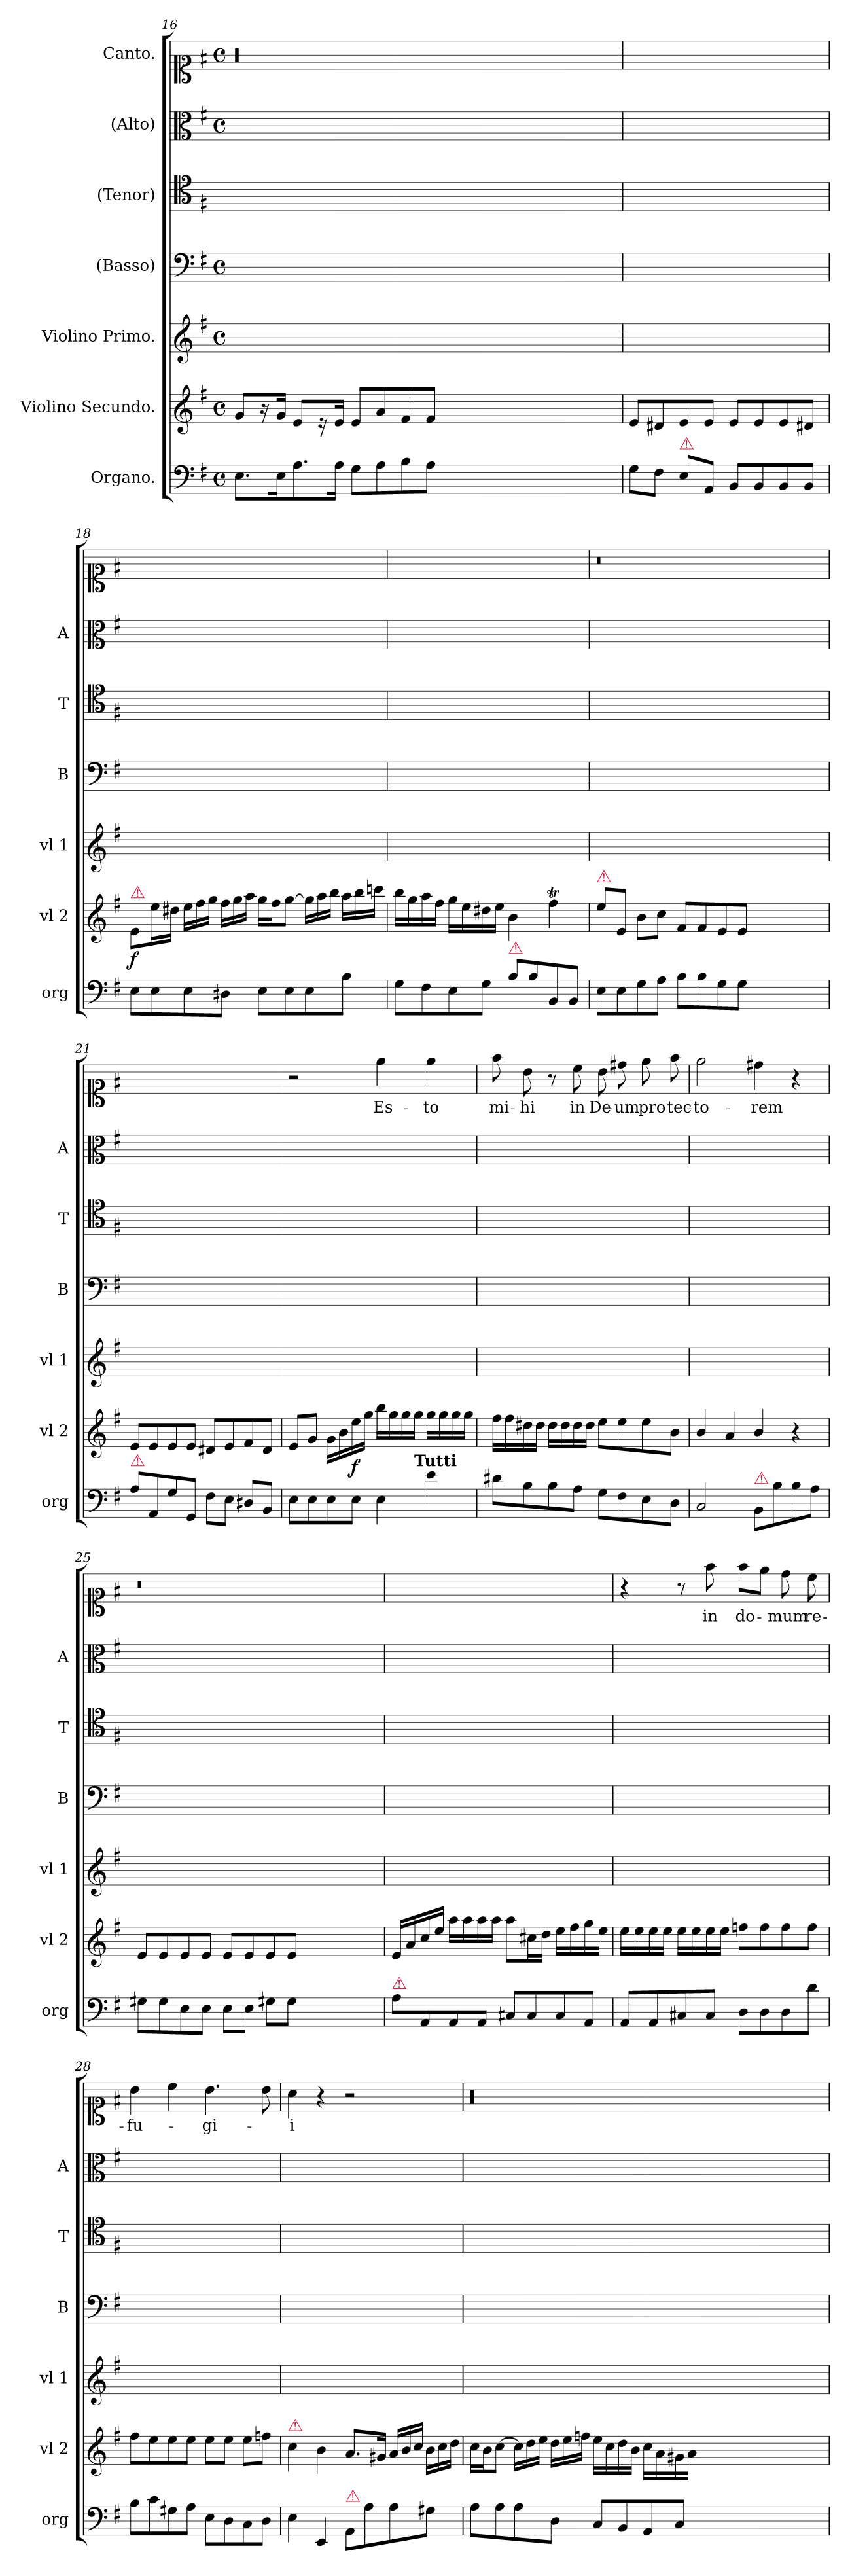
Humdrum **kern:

**kern	**kern	**dynam	**kern	**kern	**kern	**kern	**kern	**text
*part7	*part6	*part6	*part5	*part4	*part3	*part2	*part1	*part1
*staff7	*staff6	*staff6	*staff5	*staff4	*staff3	*staff2	*staff1	*staff1
*I"Organo.	*I"Violino Secundo.	*	*I"Violino Primo.	*I"(Basso)	*I"(Tenor)	*I"(Alto)	*I"Canto.	*
*I'org	*I'vl 2	*	*I'vl 1	*I'B	*I'T	*I'A	*	*
*clefF4	*clefG2	*	*clefG2	*clefF4	*clefC4	*clefC3	*clefC1	*
*k[f#]	*k[f#]	*	*k[f#]	*k[f#]	*k[f#]	*k[f#]	*k[f#]	*
*G:	*G:	*	*G:	*G:	*G:	*G:	*G:	*
*M4/4	*M4/4	*	*M4/4	*M4/4	*	*M4/4	*M4/4	*
*met(c)	*met(c)	*	*met(c)	*met(c)	*	*met(c)	*met(c)	*
=16	=16	=16	=16	=16	=16	=16	=16	=16
8.E\L	8g/L	.	1ryy	1ryy	1ryy	1ryy	00r	.
.	16r	.	.	.	.	.	.	.
16E\K	16g/Jk	.	.	.	.	.	.	.
8.A\	8e/L	.	.	.	.	.	.	.
.	16r	.	.	.	.	.	.	.
16A\Jk	16e/Jk	.	.	.	.	.	.	.
8G\L	8e/L	.	.	.	.	.	.	.
8A\	8a/	.	.	.	.	.	.	.
8B\	8f#/	.	.	.	.	.	.	.
8A\J	8f#/J	.	.	.	.	.	.	.
0.ryy	0.ryy	.	0.ryy	0.ryy	0.ryy	0.ryy	.	.
=17	=17	=17	=17	=17	=17	=17	=17	=17
8G\L	8e/L	.	1ryy	1ryy	1ryy	1ryy	1ryy	.
8F#\J	8d#X/	.	.	.	.	.	.	.
!LO:TX:a:color=crimson:t=⚠	!	!	!	!	!	!	!	!
8E\L	8e/	.	.	.	.	.	.	.
8AA/J	8e/J	.	.	.	.	.	.	.
8BB/L	8e/L	.	.	.	.	.	.	.
8BB/	8e/	.	.	.	.	.	.	.
8BB/	8e/	.	.	.	.	.	.	.
8BB/J	8d#X/J	.	.	.	.	.	.	.
=18	=18	=18	=18	=18	=18	=18	=18	=18
!	!LO:TX:a:color=crimson:t=⚠	!	!	!	!	!	!	!
!	!	!LO:DY:b	!	!	!	!	!	!
8E\L	8e/L	f.	1ryy	1ryy	1ryy	1ryy	1ryy	.
8E\	16ee\L	.	.	.	.	.	.	.
.	16dd#X\JJ	.	.	.	.	.	.	.
*	*Xtuplet	*	*	*	*	*	*	*
8E\	24ee\LL	.	.	.	.	.	.	.
.	24ff#\	.	.	.	.	.	.	.
.	24gg\JJ	.	.	.	.	.	.	.
8D#X\J	24ff#\LL	.	.	.	.	.	.	.
.	24gg\	.	.	.	.	.	.	.
.	24aa\JJ	.	.	.	.	.	.	.
8E\L	16gg\LL	.	.	.	.	.	.	.
.	16ff#\J	.	.	.	.	.	.	.
8E\	[8gg\J	.	.	.	.	.	.	.
8E\	24gg\LL]	.	.	.	.	.	.	.
.	24aa\	.	.	.	.	.	.	.
.	24bb\JJ	.	.	.	.	.	.	.
8B\J	24aa\LL	.	.	.	.	.	.	.
.	24bb\	.	.	.	.	.	.	.
.	24cccn\JJ	.	.	.	.	.	.	.
=19	=19	=19	=19	=19	=19	=19	=19	=19
8G\L	16bb\LL	.	1ryy	1ryy	1ryy	1ryy	1ryy	.
.	16gg\	.	.	.	.	.	.	.
8F#\	16aa\	.	.	.	.	.	.	.
.	16ff#\JJ	.	.	.	.	.	.	.
8E\	16gg\LL	.	.	.	.	.	.	.
.	16ee\	.	.	.	.	.	.	.
8G\J	16dd#X\	.	.	.	.	.	.	.
.	16ee\JJ	.	.	.	.	.	.	.
!LO:TX:a:color=crimson:t=⚠	!	!	!	!	!	!	!	!
8B\L	4b\	.	.	.	.	.	.	.
8B\	.	.	.	.	.	.	.	.
8BB/	4ff#t\	.	.	.	.	.	.	.
8BB/J	.	.	.	.	.	.	.	.
=20	=20	=20	=20	=20	=20	=20	=20	=20
!	!LO:TX:a:color=crimson:t=⚠	!	!	!	!	!	!	!
8E\L	8ee\L	.	1ryy	1ryy	1ryy	1ryy	0r	.
8E\	8e/J	.	.	.	.	.	.	.
8G\	8b\L	.	.	.	.	.	.	.
8A\J	8cc\J	.	.	.	.	.	.	.
8B\L	8f#/L	.	.	.	.	.	.	.
8B\	8f#/	.	.	.	.	.	.	.
8G\	8e/	.	.	.	.	.	.	.
8G\J	8e/J	.	.	.	.	.	.	.
1ryy	1ryy	.	1ryy	1ryy	1ryy	1ryy	.	.
=21	=21	=21	=21	=21	=21	=21	=21	=21
!LO:TX:a:color=crimson:t=⚠	!	!	!	!	!	!	!	!
8A\L	8e/L	.	1ryy	1ryy	1ryy	1ryy	1ryy	.
8AA/	8e/	.	.	.	.	.	.	.
8G\	8e/	.	.	.	.	.	.	.
8GG/J	8e/J	.	.	.	.	.	.	.
8F#\L	8d#X/L	.	.	.	.	.	.	.
8E\J	8e/	.	.	.	.	.	.	.
8D#X/L	8f#/	.	.	.	.	.	.	.
8BB/J	8d#/J	.	.	.	.	.	.	.
=22	=22	=22-	=22	=22	=22	=22	=22-	=22-
*^	*	*	*	*	*	*	*	*
8E\L	2ryy	8e/L	.	1ryy	1ryy	1ryy	1ryy	2r	.
8E\	.	8g/J	.	.	.	.	.	.	.
8E\	.	16g\LL	.	.	.	.	.	.	.
.	.	16b\	.	.	.	.	.	.	.
!	!	!	!LO:DY:b	!	!	!	!	!	!
8E\J	.	16ee\	f.	.	.	.	.	.	.
.	.	16gg\JJ	.	.	.	.	.	.	.
4E\	8.ryy	16bb\LL	.	.	.	.	.	4ee\	Es-
.	.	16gg\	.	.	.	.	.	.	.
.	.	16gg\	.	.	.	.	.	.	.
!	!LO:TX:a:B:t=Tutti	!	!	!	!	!	!	!	!
.	4ryy	16gg\JJ	.	.	.	.	.	.	.
4e\	.	16gg\LL	.	.	.	.	.	4ee\	-to
.	.	16gg\	.	.	.	.	.	.	.
.	.	16gg\	.	.	.	.	.	.	.
.	16ryy	16gg\JJ	.	.	.	.	.	.	.
*v	*v	*	*	*	*	*	*	*	*
=23	=23	=23	=23	=23	=23	=23	=23	=23
8d#X\L	16ff#\LL	.	1ryy	1ryy	1ryy	1ryy	8ff#\	mi-
.	16ff#\	.	.	.	.	.	.	.
8B\	16dd#X\	.	.	.	.	.	8b\	-hi
.	16dd#\JJ	.	.	.	.	.	.	.
8B\	16dd#\LL	.	.	.	.	.	8r	.
.	16dd#\	.	.	.	.	.	.	.
8A\J	16dd#\	.	.	.	.	.	8cc\	in
.	16dd#\JJ	.	.	.	.	.	.	.
8G\L	8ee\L	.	.	.	.	.	8b\	De-
8F#\	8ee\	.	.	.	.	.	8dd#X\	-um
8E\	8ee\	.	.	.	.	.	8ee\	pro-
8D\J	8b\J	.	.	.	.	.	8ff#\	-tec-
=24	=24	=24	=24	=24	=24	=24	=24	=24
2C/	4b/	.	1ryy	1ryy	1ryy	1ryy	2ee\	-to-
.	4a/	.	.	.	.	.	.	.
!LO:TX:a:color=crimson:t=⚠	!	!	!	!	!	!	!	!
8BB/L	4b/	.	.	.	.	.	4dd#X\	-rem
8B\	.	.	.	.	.	.	.	.
8B\	4r	.	.	.	.	.	4r	.
8A\J	.	.	.	.	.	.	.	.
=25	=25	=25	=25	=25	=25	=25	=25	=25
8G#X\L	8e/L	.	1ryy	1ryy	1ryy	1ryy	0r	.
8G#\	8e/	.	.	.	.	.	.	.
8E\	8e/	.	.	.	.	.	.	.
8E\J	8e/J	.	.	.	.	.	.	.
8E\L	8e/L	.	.	.	.	.	.	.
8E\J	8e/	.	.	.	.	.	.	.
8G#X\L	8e/	.	.	.	.	.	.	.
8G#\J	8e/J	.	.	.	.	.	.	.
1ryy	1ryy	.	1ryy	1ryy	1ryy	1ryy	.	.
=26	=26	=26	=26	=26	=26	=26	=26	=26
!LO:TX:a:color=crimson:t=⚠	!	!	!	!	!	!	!	!
8A\L	16e/LL	.	1ryy	1ryy	1ryy	1ryy	1ryy	.
.	16a/	.	.	.	.	.	.	.
8AA/	16cc/	.	.	.	.	.	.	.
.	16ee/JJ	.	.	.	.	.	.	.
8AA/	16aa\LL	.	.	.	.	.	.	.
.	16aa\	.	.	.	.	.	.	.
8AA/J	16aa\	.	.	.	.	.	.	.
.	16aa\JJ	.	.	.	.	.	.	.
8C#X/L	8aa\L	.	.	.	.	.	.	.
8C#/	16cc#X\L	.	.	.	.	.	.	.
.	16dd\JJ	.	.	.	.	.	.	.
8C#/	16ee\LL	.	.	.	.	.	.	.
.	16ff#\	.	.	.	.	.	.	.
8AA/J	16gg\	.	.	.	.	.	.	.
.	16ee\JJ	.	.	.	.	.	.	.
=27	=27	=27	=27	=27	=27	=27	=27	=27
8AA/L	16ee\LL	.	1ryy	1ryy	1ryy	1ryy	4r	.
.	16ee\	.	.	.	.	.	.	.
8AA/	16ee\	.	.	.	.	.	.	.
.	16ee\JJ	.	.	.	.	.	.	.
8C#X/	16ee\LL	.	.	.	.	.	8r	.
.	16ee\	.	.	.	.	.	.	.
8C#/J	16ee\	.	.	.	.	.	8ff#\	in
.	16ee\JJ	.	.	.	.	.	.	.
8D\L	8ffn\L	.	.	.	.	.	8ff#\L	do-
8D\	8ff\	.	.	.	.	.	8ee\J	.
8D\	8ff\	.	.	.	.	.	8dd\	-mum
8d\J	8ff\J	.	.	.	.	.	8cc\	re-
=28	=28	=28	=28	=28	=28	=28	=28	=28
8B\L	8ff#\L	.	1ryy	1ryy	1ryy	1ryy	4b\	-fu-
8c\	8ee\	.	.	.	.	.	.	.
8G#X\	8ee\	.	.	.	.	.	4cc\	.
8A\J	8ee\J	.	.	.	.	.	.	.
8E\L	8ee\L	.	.	.	.	.	4.b\	-gi-
8D\	8ee\J	.	.	.	.	.	.	.
8C\	8ee\L	.	.	.	.	.	.	.
8D\J	8ffn\J	.	.	.	.	.	8b\	.
=29	=29	=29	=29	=29	=29	=29	=29	=29
!	!LO:TX:a:color=crimson:t=⚠	!	!	!	!	!	!	!
4E\	4cc\	.	1ryy	1ryy	1ryy	1ryy	4a\	-i
4EE/	4b\	.	.	.	.	.	4r	.
!LO:TX:a:color=crimson:t=⚠	!	!	!	!	!	!	!	!
8AA/L	8.a/L	.	.	.	.	.	2r	.
8A\	.	.	.	.	.	.	.	.
.	16g#X/Jk	.	.	.	.	.	.	.
8A\	24a/LL	.	.	.	.	.	.	.
.	24b/	.	.	.	.	.	.	.
.	24cc/JJ	.	.	.	.	.	.	.
8G#X\J	24b\LL	.	.	.	.	.	.	.
.	24cc\	.	.	.	.	.	.	.
.	24dd\JJ	.	.	.	.	.	.	.
=30	=30	=30	=30	=30	=30	=30	=30	=30
8A\L	16cc\LL	.	1ryy	1ryy	1ryy	1ryy	00r	.
.	16b\J	.	.	.	.	.	.	.
8A\	[8cc\J	.	.	.	.	.	.	.
8A\	24cc\LL]	.	.	.	.	.	.	.
.	24dd\	.	.	.	.	.	.	.
.	24ee\JJ	.	.	.	.	.	.	.
8D\J	24dd\LL	.	.	.	.	.	.	.
.	24ee\	.	.	.	.	.	.	.
.	24ffn\JJ	.	.	.	.	.	.	.
8C/L	16ee\LL	.	.	.	.	.	.	.
.	16cc\	.	.	.	.	.	.	.
8BB/	16dd\	.	.	.	.	.	.	.
.	16b\JJ	.	.	.	.	.	.	.
8AA/	16cc\LL	.	.	.	.	.	.	.
.	16a\	.	.	.	.	.	.	.
8C/J	16g#X\	.	.	.	.	.	.	.
.	16a\JJ	.	.	.	.	.	.	.
0.ryy	0.ryy	.	0.ryy	0.ryy	0.ryy	0.ryy	.	.
=	=	=	=	=	=	=	=	=
*-	*-	*-	*-	*-	*-	*-	*-	*-
